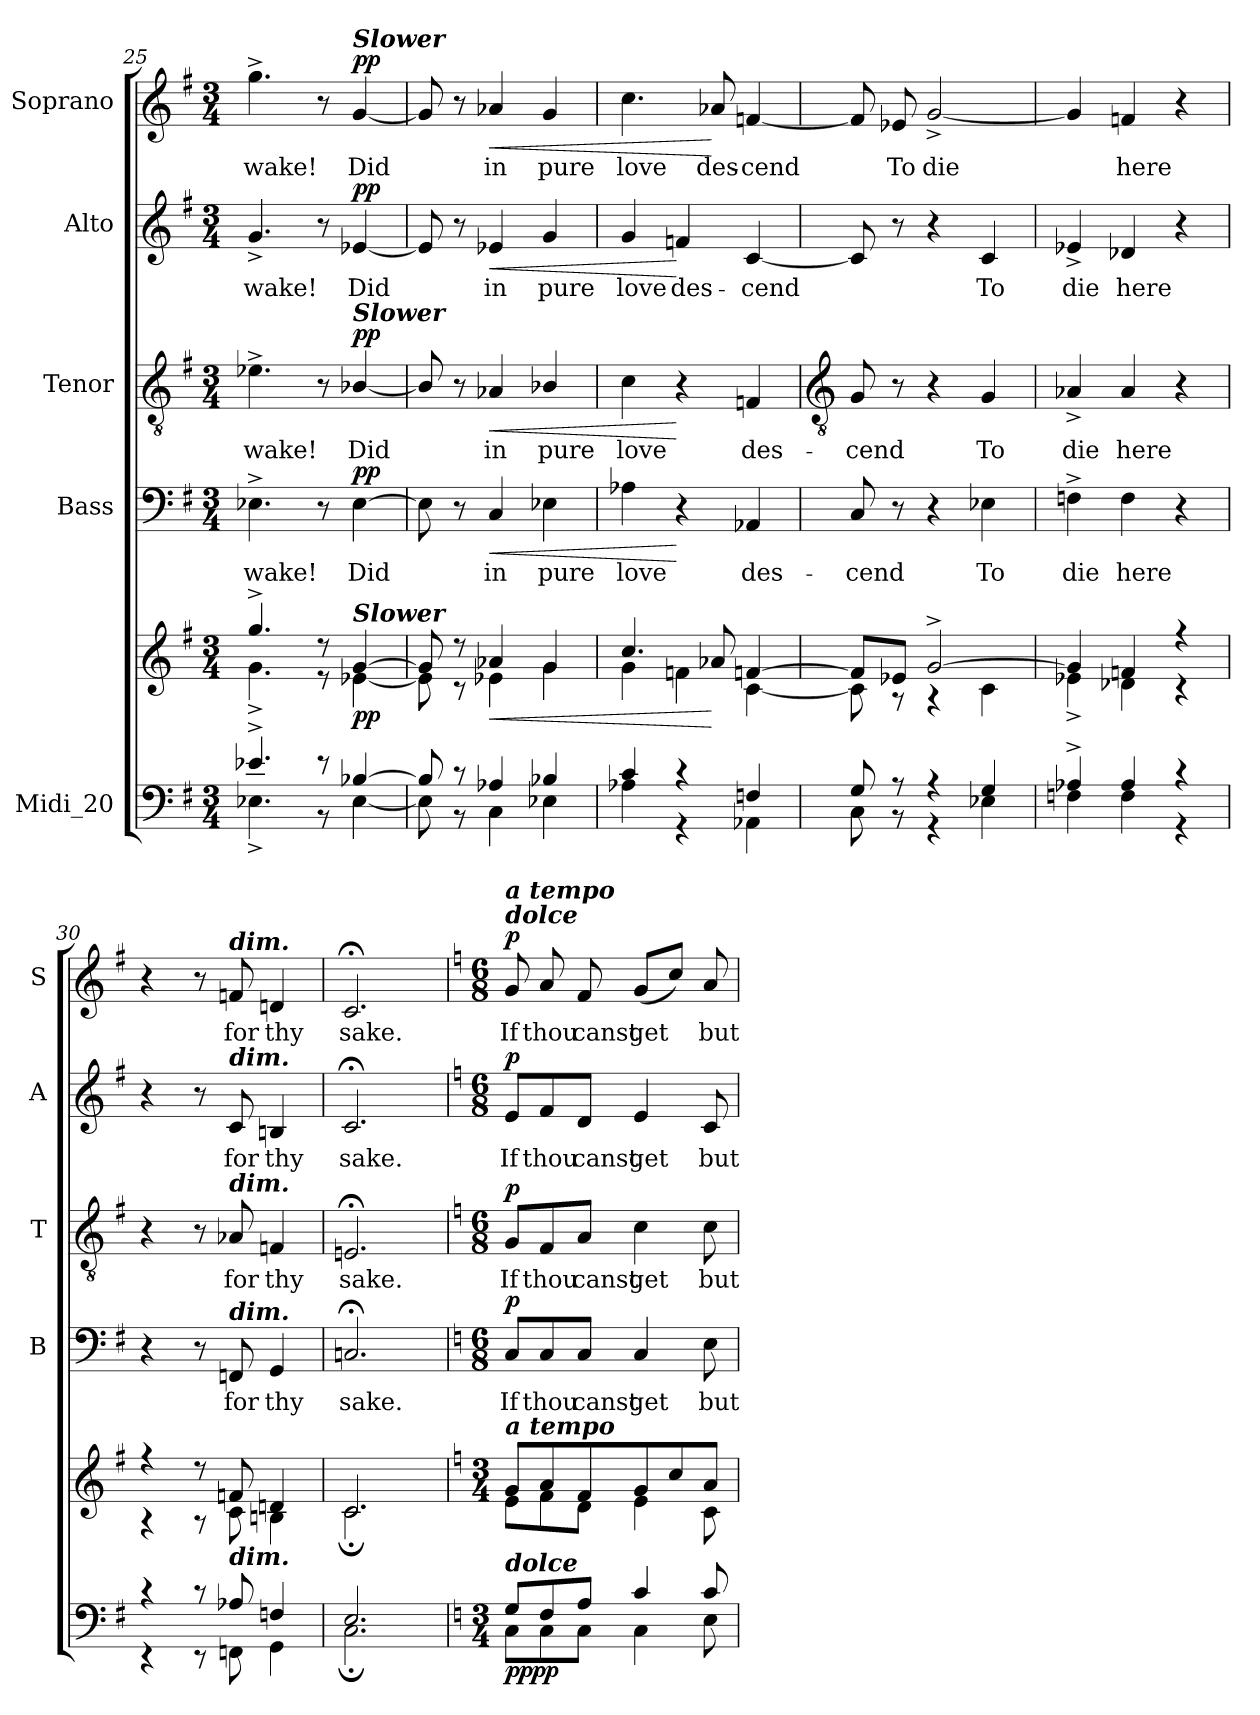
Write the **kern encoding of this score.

**kern	**kern	**dynam	**kern	**text	**dynam	**kern	**text	**dynam	**kern	**text	**dynam	**kern	**text	**dynam
*part5	*part5	*part5	*part4	*part4	*part4	*part3	*part3	*part3	*part2	*part2	*part2	*part1	*part1	*part1
*staff6	*staff5	*staff5/6	*staff4	*staff4	*staff4	*staff3	*staff3	*staff3	*staff2	*staff2	*staff2	*staff1	*staff1	*staff1
*I"Midi_20	*	*	*I"Bass	*	*	*I"Tenor	*	*	*I"Alto	*	*	*I"Soprano	*	*
*	*	*	*I'B	*	*	*I'T	*	*	*I'A	*	*	*I'S	*	*
*clefF4	*clefG2	*	*clefF4	*	*	*clefGv2	*	*	*clefG2	*	*	*clefG2	*	*
*k[f#]	*k[f#]	*	*k[f#]	*	*	*k[f#]	*	*	*k[f#]	*	*	*k[f#]	*	*
*G:	*G:	*	*G:	*	*	*G:	*	*	*G:	*	*	*G:	*	*
*M3/4	*M3/4	*	*M3/4	*	*	*M3/4	*	*	*M3/4	*	*	*M3/4	*	*
=25	=25	=25	=25	=25	=25	=25	=25	=25	=25	=25	=25	=25	=25	=25
*^	*^	*	*	*	*	*	*	*	*	*	*	*	*	*
!	!	!	!	!	!	!LO:LY:b	!	!	!LO:LY:b	!	!	!LO:LY:b	!	!	!LO:LY:b	!
4.e-X^/	4.E-X^\	4.gg^	4.g^\	.	4.E-X^	-wake!	.	4.e-X^	-wake!	.	4.g^	-wake!	.	4.gg^	-wake!	.
8r	8r	8r	8r	.	8r	.	.	8r	.	.	8r	.	.	8r	.	.
!	!	!	!	!	!	!	!	!	!	!	!	!	!	!LO:TX:a:Bi:t=Slower	!	!
!	!	!	!	!	!	!	!	!LO:TX:a:Bi:t=Slower	!	!	!	!	!	!	!	!
!	!	!LO:TX:a:Bi:t=Slower	!	!	!	!	!	!	!	!	!	!	!	!	!	!
!	!	!	!	!LO:DY:b	!	!LO:LY:b	!LO:DY:b	!	!LO:LY:b	!LO:DY:b	!	!LO:LY:b	!LO:DY:b	!	!LO:LY:b	!LO:DY:b
[4B-X/	[4E-\	[4g/	[4e-X\	pp	[4E-	Did	pp	[4B-X/	Did	pp	[4e-X	Did	pp	[4g	Did	pp
=26	=26	=26	=26	=26	=26	=26	=26	=26	=26	=26	=26	=26	=26	=26	=26	=26
8B-/]	8E-\]	8g/]	8e-\]	.	8E-]	.	.	8B-/]	.	.	8e-]	.	.	8g]	.	.
8r	8r	8r	8r	.	8r	.	.	8r	.	.	8r	.	.	8r	.	.
!	!	!	!	!LO:HP:b	!	!LO:LY:b	!LO:HP:b	!	!LO:LY:b	!LO:HP:b	!	!LO:LY:b	!LO:HP:b	!	!LO:LY:b	!LO:HP:b
4A-X/	4C\	4a-X/	4e-\	<	4C	in	<	4A-X	in	<	4e-	in	<	4a-X	in	<
!	!	!	!	!	!	!LO:LY:b	!	!	!LO:LY:b	!	!	!LO:LY:b	!	!	!LO:LY:b	!
4B-/	4E-\	4g/	4g\	.	4E-	pure	.	4B-/	pure	.	4g	pure	.	4g	pure	.
=27	=27	=27	=27	=27	=27	=27	=27	=27	=27	=27	=27	=27	=27	=27	=27	=27
!	!	!	!	!	!	!LO:LY:b	!	!	!LO:LY:b	!	!	!LO:LY:b	!	!	!LO:LY:b	!
4c/	4A-X\	4.cc/	4g\	.	4A-X	love	.	4c	love	.	4g	love	.	4.cc	love	.
!	!	!	!	!	!	!	!	!	!	!	!	!LO:LY:b	!	!	!	!
4r	4r	.	4fn\	.	4r	.	[	4r	.	[	4fn	des-	[	.	.	.
!	!	!	!	!	!	!	!	!	!	!	!	!	!	!	!LO:LY:b	!
.	.	8a-X/	.	[	.	.	.	.	.	.	.	.	.	8a-X	des-	[
!	!	!	!	!	!	!LO:LY:b	!	!	!LO:LY:b	!	!	!LO:LY:b	!	!	!LO:LY:b	!
4Fn/	4AA-X\	[4fn/	[4c\	.	4AA-X	des-	.	4Fn	des-	.	[4c	-cend	.	[4fn	-cend	.
!!LO:LB:g=z
=28	=28	=28	=28	=28	=28	=28	=28	=28	=28	=28	=28	=28	=28	=28	=28	=28
*	*	*	*	*	*	*	*	*clefGv2	*	*	*	*	*	*	*	*
!	!	!	!	!	!	!LO:LY:b	!	!	!LO:LY:b	!	!	!	!	!	!	!
8G/	8C\	8f/L]	8c\]	.	8C	-cend	.	8G	-cend	.	8c]	.	.	8f]	.	.
!	!	!	!	!	!	!	!	!	!	!	!	!	!	!	!LO:LY:b	!
8r	8r	8e-X/J	8r	.	8r	.	.	8r	.	.	8r	.	.	8e-X	To	.
!	!	!	!	!	!	!	!	!	!	!	!	!	!	!	!LO:LY:b	!
4r	4r	[2g^/	4r	.	4r	.	.	4r	.	.	4r	.	.	[2g^	die	.
!	!	!	!	!	!	!LO:LY:b	!	!	!LO:LY:b	!	!	!LO:LY:b	!	!	!	!
4G/	4E-X\	.	4c\	.	4E-X	To	.	4G	To	.	4c	To	.	.	.	.
=29	=29	=29	=29	=29	=29	=29	=29	=29	=29	=29	=29	=29	=29	=29	=29	=29
!	!	!	!	!	!	!LO:LY:b	!	!	!LO:LY:b	!	!	!LO:LY:b	!	!	!	!
4A-X^/	4Fn\	4g/]	4e-X^\	.	4Fn^	die	.	4A-X^	die	.	4e-X^	die	.	4g]	.	.
!	!	!	!	!	!	!LO:LY:b	!	!	!LO:LY:b	!	!	!LO:LY:b	!	!	!LO:LY:b	!
4A-/	4F\	4fn/	4d-X\	.	4F	here	.	4A-	here	.	4d-X	here	.	4fn	here	.
4r	4r	4r	4r	.	4r	.	.	4r	.	.	4r	.	.	4r	.	.
=30	=30	=30	=30	=30	=30	=30	=30	=30	=30	=30	=30	=30	=30	=30	=30	=30
4r	4r	4r	4r	.	4r	.	.	4r	.	.	4r	.	.	4r	.	.
8r	8r	8r	8r	.	8r	.	.	8r	.	.	8r	.	.	8r	.	.
!	!	!	!	!	!	!	!	!	!	!	!	!	!	!LO:TX:a:Bi:t=dim.	!	!
!	!	!	!	!	!	!	!	!	!	!	!LO:TX:a:Bi:t=dim.	!	!	!	!	!
!	!	!	!	!	!	!	!	!LO:TX:a:Bi:t=dim.	!	!	!	!	!	!	!	!
!	!	!	!	!	!LO:TX:a:Bi:t=dim.	!	!	!	!	!	!	!	!	!	!	!
!LO:TX:a:Bi:t=dim.	!	!	!	!	!	!	!	!	!	!	!	!	!	!	!	!
!	!	!	!	!	!	!LO:LY:b	!	!	!LO:LY:b	!	!	!LO:LY:b	!	!	!LO:LY:b	!
8A-X/	8FFn\	8fn/	8c\	.	8FFn	for	.	8A-X	for	.	8c	for	.	8fn	for	.
!	!	!	!	!	!	!LO:LY:b	!	!	!LO:LY:b	!	!	!LO:LY:b	!	!	!LO:LY:b	!
4Fn/	4GG\	4dn/	4Bn\	.	4GG	thy	.	4Fn	thy	.	4Bn	thy	.	4dn	thy	.
=31	=31	=31	=31	=31	=31	=31	=31	=31	=31	=31	=31	=31	=31	=31	=31	=31
!	!	!	!	!	!	!LO:LY:b	!	!	!LO:LY:b	!	!	!LO:LY:b	!	!	!LO:LY:b	!
2.E/	2.C;\	2.c/	2.c;<\	.	2.Cn;<	sake.	.	2.En;<	sake.	.	2.c;<	sake.	.	2.c;<	sake.	.
=32	=32	=32	=32	=32	=32	=32	=32	=32	=32	=32	=32	=32	=32	=32	=32	=32
*k[]	*	*k[]	*	*	*k[]	*	*	*k[]	*	*	*k[]	*	*	*k[]	*	*
*C:	*	*C:	*	*	*C:	*	*	*C:	*	*	*C:	*	*	*C:	*	*
*M3/4	*	*M3/4	*	*	*M6/8	*	*	*M6/8	*	*	*M6/8	*	*	*M6/8	*	*
!	!	!	!	!	!	!	!	!	!	!	!	!	!	!LO:TX:a:Bi:t=dolce	!	!
!	!	!	!	!	!	!	!	!	!	!	!	!	!	!LO:TX:a:Bi:t=a tempo	!	!
!	!	!LO:TX:a:Bi:t=a tempo	!	!	!	!	!	!	!	!	!	!	!	!	!	!
!LO:TX:a:Bi:t=dolce	!	!	!	!	!	!	!	!	!	!	!	!	!	!	!	!
!	!	!	!	!LO:DY:b=2	!	!LO:LY:b	!	!	!LO:LY:b	!	!	!LO:LY:b	!	!	!LO:LY:b	!
!	!	!	!	!LO:DY:n=1:b=2	!	!	!	!	!	!	!	!	!	!	!	!
!	!	!	!	!LO:DY:n=2:b	!	!	!	!	!	!	!	!	!	!	!	!
!	!	!	!	!LO:DY:n=3:b	!	!	!LO:DY:b	!	!	!LO:DY:b	!	!	!LO:DY:b	!	!	!LO:DY:b
8G/L	8C\L	8g/L	8e\L	p p p p	8C/L	If	p	8G/L	If	p	8e/L	If	p	8g	If	p
!	!	!	!	!	!	!LO:LY:b	!	!	!LO:LY:b	!	!	!LO:LY:b	!	!	!LO:LY:b	!
8F/	8C\	8a/	8f\	.	8C/	thou	.	8F/	thou	.	8f/	thou	.	8a	thou	.
!	!	!	!	!	!	!LO:LY:b	!	!	!LO:LY:b	!	!	!LO:LY:b	!	!	!LO:LY:b	!
8A/J	8C\J	8f/	8d\J	.	8C/J	canst	.	8A/J	canst	.	8d/J	canst	.	8f	canst	.
!	!	!	!	!	!	!LO:LY:b	!	!	!LO:LY:b	!	!	!LO:LY:b	!	!	!LO:LY:b	!
4c/	4C\	8g/	4e\	.	4C	get	.	4c	get	.	4e	get	.	(<8gL	get	.
.	.	8cc/	.	.	.	.	.	.	.	.	.	.	.	8ccJ)	.	.
!	!	!	!	!	!	!LO:LY:b	!	!	!LO:LY:b	!	!	!LO:LY:b	!	!	!LO:LY:b	!
8c/	8E\	8a/J	8c\	.	8E	but	.	8c	but	.	8c	but	.	8a	but	.
*v	*v	*	*	*	*	*	*	*	*	*	*	*	*	*	*	*
*	*v	*v	*	*	*	*	*	*	*	*	*	*	*	*	*
=	=	=	=	=	=	=	=	=	=	=	=	=	=	=
*-	*-	*-	*-	*-	*-	*-	*-	*-	*-	*-	*-	*-	*-	*-
